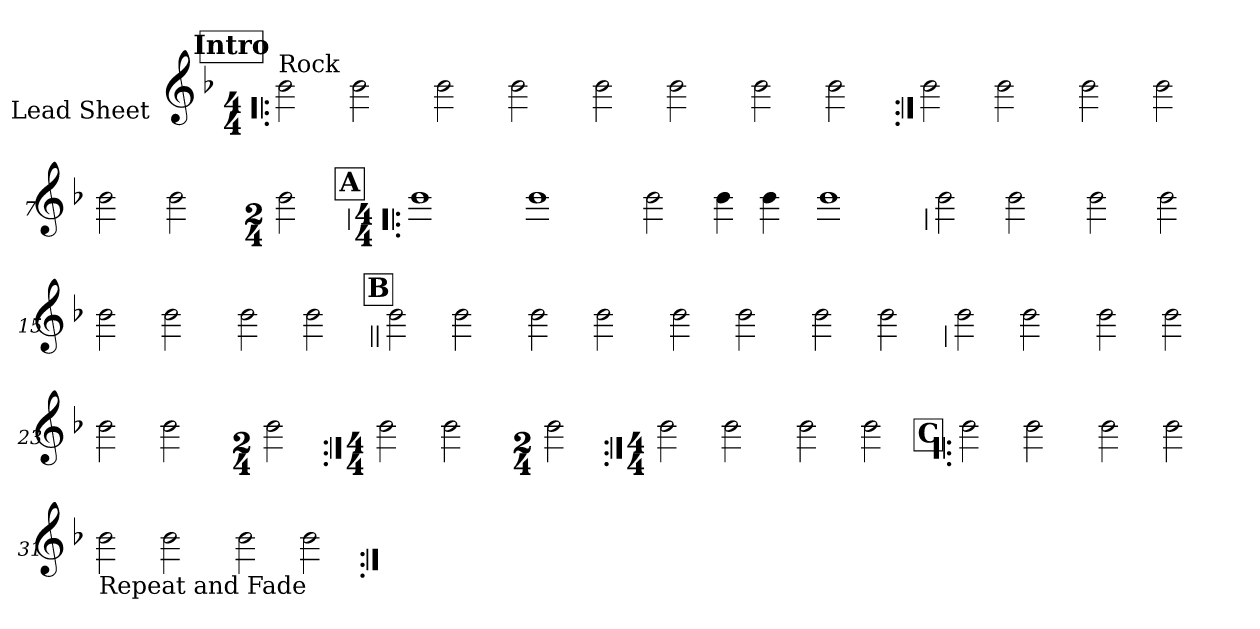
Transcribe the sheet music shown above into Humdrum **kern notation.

**kern
*part1
*staff1
*I"Lead Sheet
*stria0
*clefG2
*k[b-]
*d:
*M4/4
*MM120
!!LO:REH:place=s1:a:t=Intro
=1!|:
!LO:TX:a:t=Rock
2b-
2b-
=2-
2b-
2b-
=3-
2b-
2b-
=4-
2b-
2b-
!!LO:LB:g=z
=5:|!
2b-
2b-
=6-
2b-
2b-
=7-
2b-
2b-
=8-
*M2/4
2b-
!!LO:LB:g=z
!!LO:REH:place=s1:a:t=A
=9!|:
*M4/4
1b-
=10-
1b-
=11-
2b-
4b-
4b-
=12-
1b-
!!LO:LB:g=z
=13
2b-
2b-
=14-
2b-
2b-
=15-
2b-
2b-
=16-
2b-
2b-
!!LO:LB:g=z
!!LO:REH:place=s1:a:t=B
=17||
2b-
2b-
=18-
2b-
2b-
=19-
2b-
2b-
=20-
2b-
2b-
!!LO:LB:g=z
=21
2b-
2b-
=22-
2b-
2b-
=23-
2b-
2b-
=24-
*M2/4
2b-
!!LO:LB:g=z
=25:|!
*M4/4
2b-
2b-
=26-
*M2/4
2b-
=27:|!
*M4/4
2b-
2b-
=28-
2b-
2b-
!!LO:LB:g=z
!!LO:REH:place=s1:a:t=C
=29!|:
2b-
2b-
=30-
2b-
2b-
=31-
!LO:TX:b:t=Repeat and Fade
2b-
2b-
=32-
2b-
2b-
=:|!
*-
